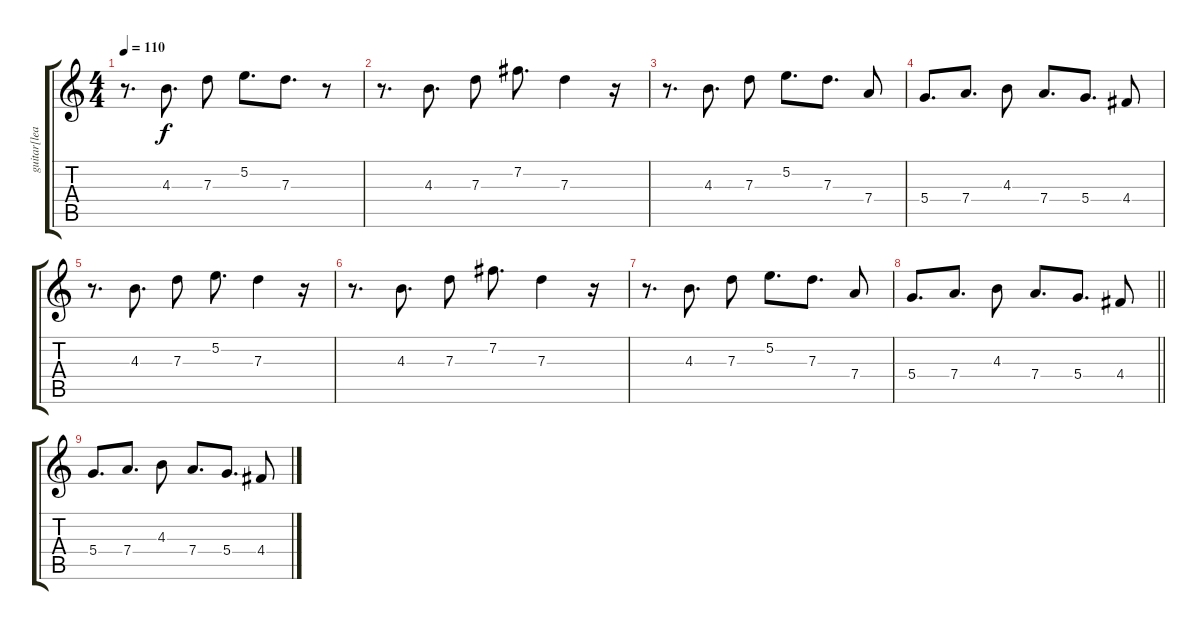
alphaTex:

\track ("guitar[lead]" "guitar[lea") {instrument distortionguitar}
\staff {score tabs}
\tuning (E4 B3 G3 D3 A2 E2) {hide}
\ts (4 4)
\tempo 110
\clef g2
\ks c
r.8{d dy f} 4.3.8{d} 7.3.8 5.2.8{d} 7.3.8{d} r.8 |
r.8{d} 4.3.8{d} 7.3.8 7.2.8{d} 7.3.4 r.16 |
r.8{d} 4.3.8{d} 7.3.8 5.2.8{d} 7.3.8{d} 7.4.8 |
5.4.8{d} 7.4.8{d} 4.3.8 7.4.8{d} 5.4.8{d} 4.4.8 |
r.8{d} 4.3.8{d} 7.3.8 5.2.8{d} 7.3.4 r.16 |
r.8{d} 4.3.8{d} 7.3.8 7.2.8{d} 7.3.4 r.16 |
r.8{d} 4.3.8{d} 7.3.8 5.2.8{d} 7.3.8{d} 7.4.8 |
\barLineRight lightlight
5.4.8{d} 7.4.8{d} 4.3.8 7.4.8{d} 5.4.8{d} 4.4.8 |
5.4.8{d} 7.4.8{d} 4.3.8 7.4.8{d} 5.4.8{d} 4.4.8
